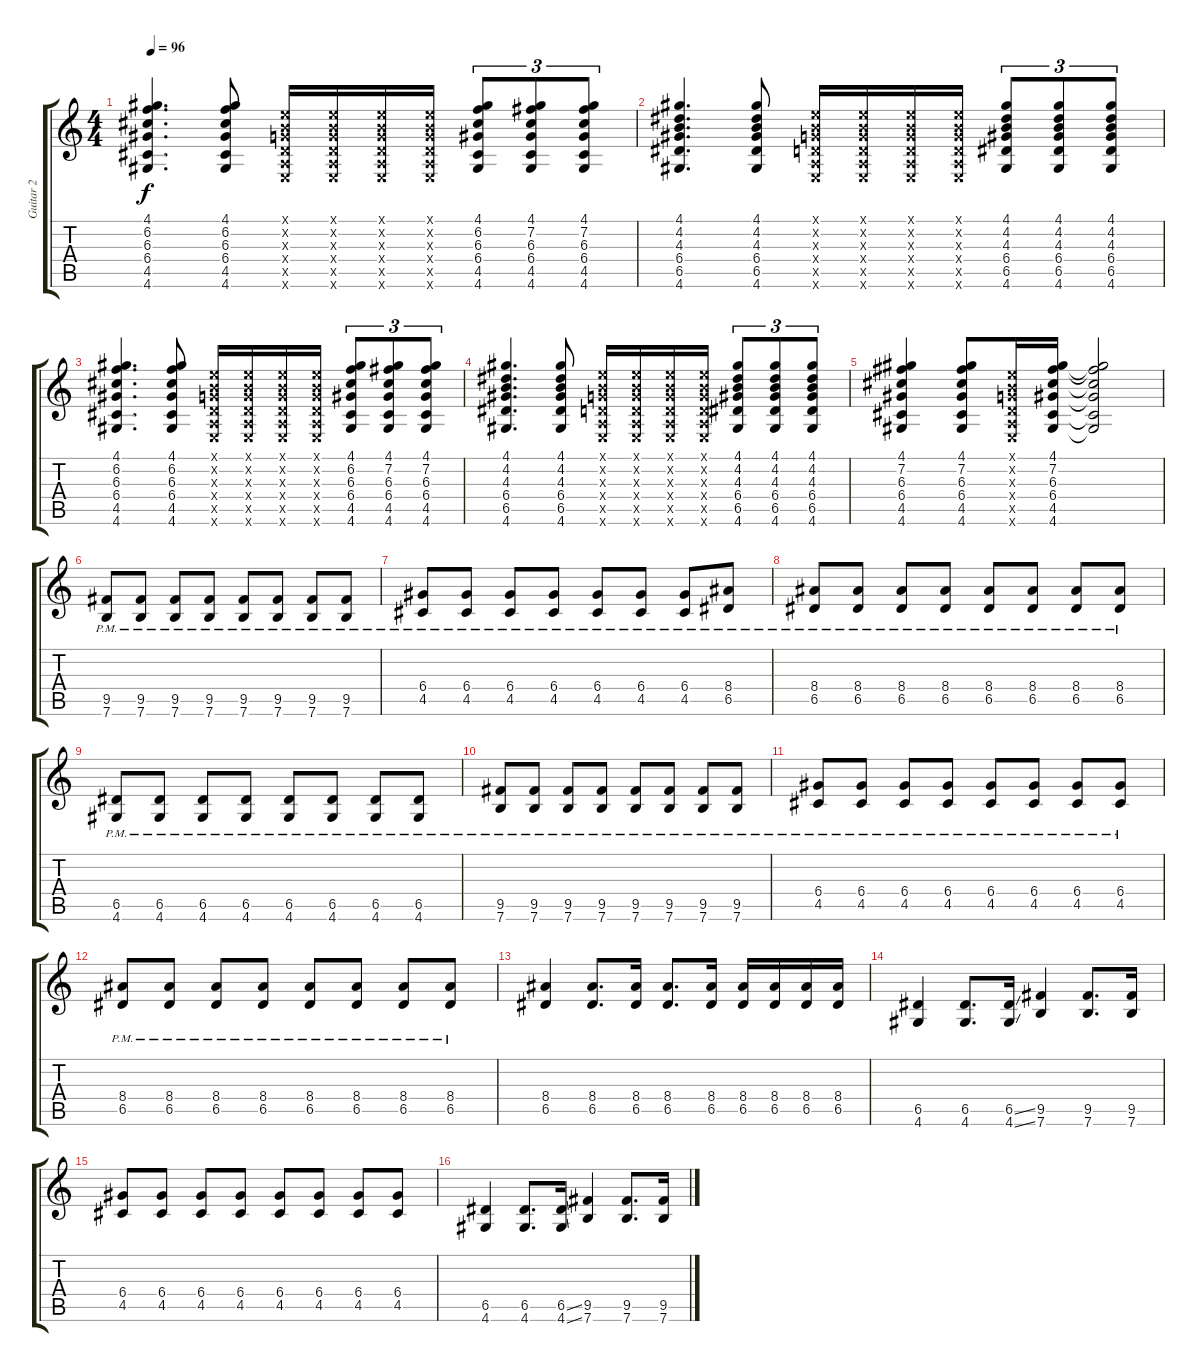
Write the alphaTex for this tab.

\track ("Guitar 2" "Guitar 2") {instrument distortionguitar}
\staff {score tabs}
\tuning (E4 B3 G3 D3 A2 E2) {hide}
\ts (4 4)
\tempo 96
\clef g2
\ks c
(4.1 6.2 6.3 6.4 4.5 4.6).4{d dy f} (4.1 6.2 6.3 6.4 4.5 4.6).8 (0.1{x} 0.2{x} 0.3{x} 0.4{x} 0.5{x} 0.6{x}).16 (0.1{x} 0.2{x} 0.3{x} 0.4{x} 0.5{x} 0.6{x}).16 (0.1{x} 0.2{x} 0.3{x} 0.4{x} 0.5{x} 0.6{x}).16 (0.1{x} 0.2{x} 0.3{x} 0.4{x} 0.5{x} 0.6{x}).16 (4.1 6.2 6.3 6.4 4.5 4.6).8{tu (3 2)} (4.1 7.2 6.3 6.4 4.5 4.6).8{tu (3 2)} (4.1 7.2 6.3 6.4 4.5 4.6).8{tu (3 2)} |
(4.1 4.2 4.3 6.4 6.5 4.6).4{d} (4.1 4.2 4.3 6.4 6.5 4.6).8 (0.1{x} 0.2{x} 0.3{x} 0.4{x} 0.5{x} 0.6{x}).16 (0.1{x} 0.2{x} 0.3{x} 0.4{x} 0.5{x} 0.6{x}).16 (0.1{x} 0.2{x} 0.3{x} 0.4{x} 0.5{x} 0.6{x}).16 (0.1{x} 0.2{x} 0.3{x} 0.4{x} 0.5{x} 0.6{x}).16 (4.1 4.2 4.3 6.4 6.5 4.6).8{tu (3 2)} (4.1 4.2 4.3 6.4 6.5 4.6).8{tu (3 2)} (4.1 4.2 4.3 6.4 6.5 4.6).8{tu (3 2)} |
(4.1 6.2 6.3 6.4 4.5 4.6).4{d} (4.1 6.2 6.3 6.4 4.5 4.6).8 (0.1{x} 0.2{x} 0.3{x} 0.4{x} 0.5{x} 0.6{x}).16 (0.1{x} 0.2{x} 0.3{x} 0.4{x} 0.5{x} 0.6{x}).16 (0.1{x} 0.2{x} 0.3{x} 0.4{x} 0.5{x} 0.6{x}).16 (0.1{x} 0.2{x} 0.3{x} 0.4{x} 0.5{x} 0.6{x}).16 (4.1 6.2 6.3 6.4 4.5 4.6).8{tu (3 2)} (4.1 7.2 6.3 6.4 4.5 4.6).8{tu (3 2)} (4.1 7.2 6.3 6.4 4.5 4.6).8{tu (3 2)} |
(4.1 4.2 4.3 6.4 6.5 4.6).4{d} (4.1 4.2 4.3 6.4 6.5 4.6).8 (0.1{x} 0.2{x} 0.3{x} 0.4{x} 0.5{x} 0.6{x}).16 (0.1{x} 0.2{x} 0.3{x} 0.4{x} 0.5{x} 0.6{x}).16 (0.1{x} 0.2{x} 0.3{x} 0.4{x} 0.5{x} 0.6{x}).16 (0.1{x} 0.2{x} 0.3{x} 0.4{x} 0.5{x} 0.6{x}).16 (4.1 4.2 4.3 6.4 6.5 4.6).8{tu (3 2)} (4.1 4.2 4.3 6.4 6.5 4.6).8{tu (3 2)} (4.1 4.2 4.3 6.4 6.5 4.6).8{tu (3 2)} |
(4.1 7.2 6.3 6.4 4.5 4.6).4 (4.1 7.2 6.3 6.4 4.5 4.6).8 (0.1{x} 0.2{x} 0.3{x} 0.4{x} 0.5{x} 0.6{x}).16 (4.1 7.2 6.3 6.4 4.5 4.6).16 (4.1{t} 7.2{t} 6.3{t} 6.4{t} 4.5{t} 4.6{t}).2 |
(9.5{pm} 7.6{pm}).8 (9.5{pm} 7.6{pm}).8 (9.5{pm} 7.6{pm}).8 (9.5{pm} 7.6{pm}).8 (9.5{pm} 7.6{pm}).8 (9.5{pm} 7.6{pm}).8 (9.5{pm} 7.6{pm}).8 (9.5{pm} 7.6{pm}).8 |
(6.4{pm} 4.5{pm}).8 (6.4{pm} 4.5{pm}).8 (6.4{pm} 4.5{pm}).8 (6.4{pm} 4.5{pm}).8 (6.4{pm} 4.5{pm}).8 (6.4{pm} 4.5{pm}).8 (6.4{pm} 4.5{pm}).8 (8.4{pm} 6.5{pm}).8 |
(8.4{pm} 6.5{pm}).8 (8.4{pm} 6.5{pm}).8 (8.4{pm} 6.5{pm}).8 (8.4{pm} 6.5{pm}).8 (8.4{pm} 6.5{pm}).8 (8.4{pm} 6.5{pm}).8 (8.4{pm} 6.5{pm}).8 (8.4{pm} 6.5{pm}).8 |
(6.5{pm} 4.6{pm}).8 (6.5{pm} 4.6{pm}).8 (6.5{pm} 4.6{pm}).8 (6.5{pm} 4.6{pm}).8 (6.5{pm} 4.6{pm}).8 (6.5{pm} 4.6{pm}).8 (6.5{pm} 4.6{pm}).8 (6.5{pm} 4.6{pm}).8 |
(9.5{pm} 7.6{pm}).8 (9.5{pm} 7.6{pm}).8 (9.5{pm} 7.6{pm}).8 (9.5{pm} 7.6{pm}).8 (9.5{pm} 7.6{pm}).8 (9.5{pm} 7.6{pm}).8 (9.5{pm} 7.6{pm}).8 (9.5{pm} 7.6{pm}).8 |
(6.4{pm} 4.5{pm}).8 (6.4{pm} 4.5{pm}).8 (6.4{pm} 4.5{pm}).8 (6.4{pm} 4.5{pm}).8 (6.4{pm} 4.5{pm}).8 (6.4{pm} 4.5{pm}).8 (6.4{pm} 4.5{pm}).8 (6.4{pm} 4.5{pm}).8 |
(8.4{pm} 6.5{pm}).8 (8.4{pm} 6.5{pm}).8 (8.4{pm} 6.5{pm}).8 (8.4{pm} 6.5{pm}).8 (8.4{pm} 6.5{pm}).8 (8.4{pm} 6.5{pm}).8 (8.4{pm} 6.5{pm}).8 (8.4{pm} 6.5{pm}).8 |
(8.4 6.5).4 (8.4 6.5).8{d} (8.4 6.5).16 (8.4 6.5).8{d} (8.4 6.5).16 (8.4 6.5).16 (8.4 6.5).16 (8.4 6.5).16 (8.4 6.5).16 |
(6.5 4.6).4 (6.5 4.6).8{d} (6.5{ss} 4.6{ss}).16 (9.5 7.6).4 (9.5 7.6).8{d} (9.5 7.6).16 |
(6.4 4.5).8 (6.4 4.5).8 (6.4 4.5).8 (6.4 4.5).8 (6.4 4.5).8 (6.4 4.5).8 (6.4 4.5).8 (6.4 4.5).8 |
(6.5 4.6).4 (6.5 4.6).8{d} (6.5{ss} 4.6{ss}).16 (9.5 7.6).4 (9.5 7.6).8{d} (9.5 7.6).16
